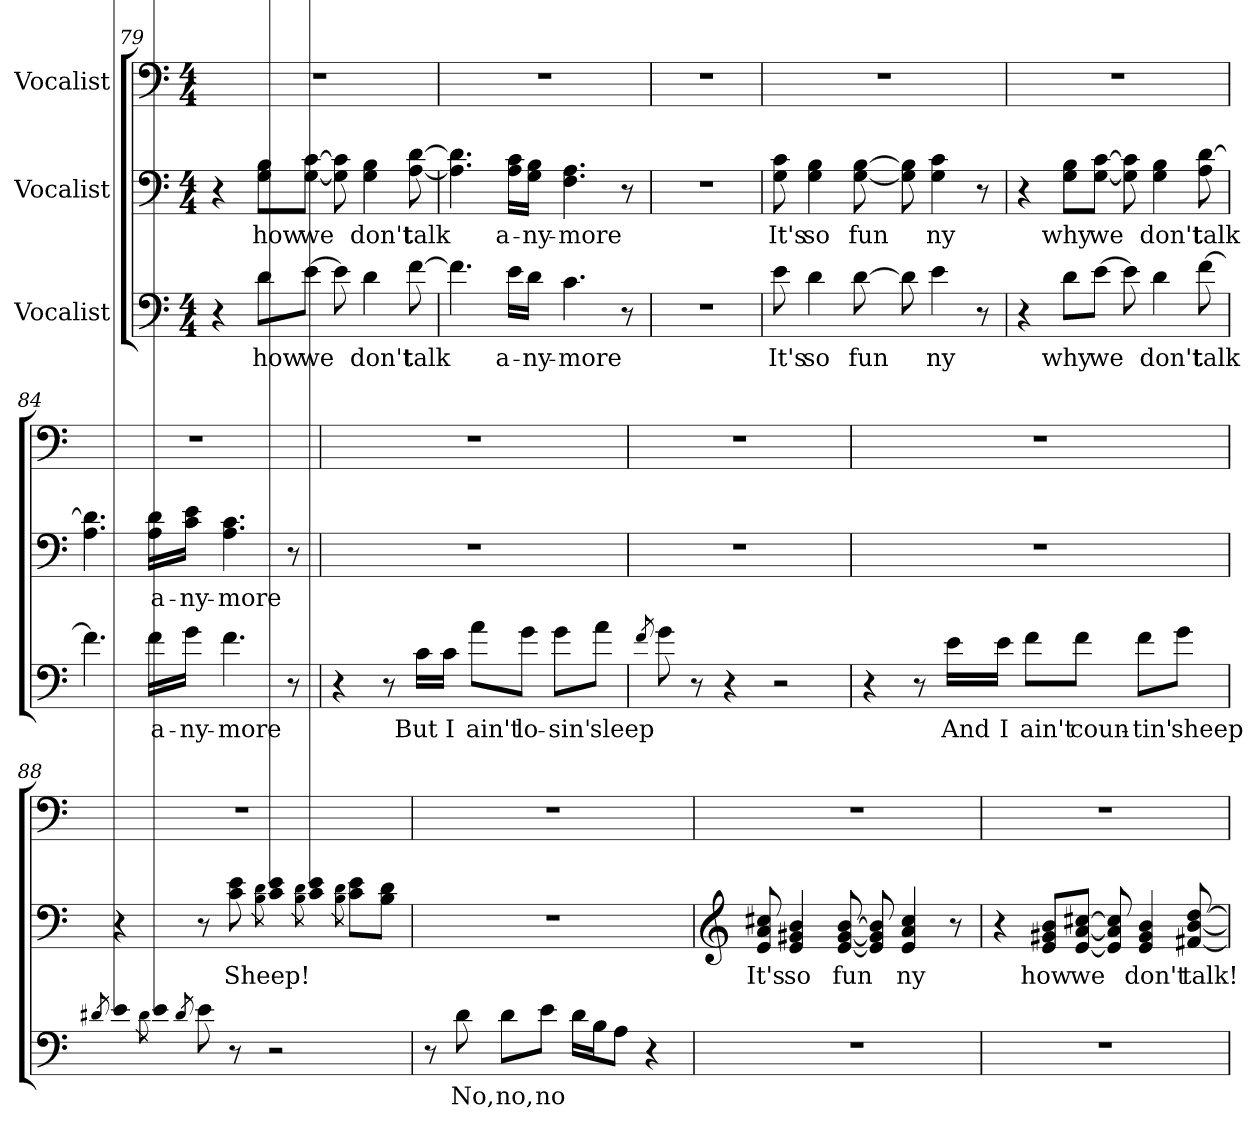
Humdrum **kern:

**kern	**text	**kern	**text	**kern
*part3	*part3	*part2	*part2	*part1
*staff3	*staff3	*staff2	*staff2	*staff1
*I"Vocalist	*	*I"Vocalist	*	*I"Vocalist
*clefF4	*	*clefF4	*	*clefF4
*M4/4	*	*M4/4	*	*M4/4
=79	=79	=79	=79	=79
4r	.	4r	.	1r
8d\L	how	8G\ 8B\L	how	.
[8e\J	we	[8G\ [8c\J	we	.
8e]	_	8G] 8c]	_	.
4d	don't	4G 4B	don't	.
[8f	talk	[8A [8d	talk	.
=80	=80	=80	=80	=80
4.f]	_	4.A] 4.d]	_	1r
16e\LL	a-	16A\ 16c\LL	a-	.
16d\JJ	-ny-	16G\ 16B\JJ	-ny-	.
4.c	-more	4.F 4.A	-more	.
8r	.	8r	.	.
=81	=81	=81	=81	=81
1r	.	1r	.	1r
=82	=82	=82	=82	=82
8e	It's	8G 8c	It's	1r
4d	so	4G 4B	so	.
[8d	fun	[8G [8B	fun	.
8d]	_	8G] 8B]	_	.
4e	ny	4G 4c	ny	.
8r	.	8r	.	.
=83	=83	=83	=83	=83
4r	.	4r	.	1r
8d\L	why	8G\ 8B\L	why	.
[8e\J	we	[8G\ [8c\J	we	.
8e]	_	8G] 8c]	_	.
4d	don't	4G 4B	don't	.
[8f	talk	8A [8d	talk	.
=84	=84	=84	=84	=84
4.f]	_	4.A 4.d]	_	1r
16f\LL	a-	16A\ 16d\LL	a-	.
16g\JJ	-ny-	16c\ 16e\JJ	-ny-	.
4.f	-more	4.A 4.c	-more	.
8r	.	8r	.	.
=85	=85	=85	=85	=85
4r	.	1r	.	1r
8r	.	.	.	.
16c\LL	But	.	.	.
16c\JJ	I	.	.	.
8a\L	ain't	.	.	.
8g\J	lo-	.	.	.
8g\L	-sin'	.	.	.
8a\J	sleep	.	.	.
=86	=86	=86	=86	=86
8qf	_	.	.	.
8g	_	1r	.	1r
8r	.	.	.	.
4r	.	.	.	.
2r	.	.	.	.
=87	=87	=87	=87	=87
4r	.	1r	.	1r
8r	.	.	.	.
16e\LL	And	.	.	.
16e\JJ	I	.	.	.
8f\L	ain't	.	.	.
8f\J	coun-	.	.	.
8f\L	-tin'	.	.	.
8g\J	sheep	.	.	.
=88	=88	=88	=88	=88
8qd#X	_	.	.	.
8e\L	_	4r	.	1r
8qd#\	_	.	.	.
8e\J	_	.	.	.
8qd#	_	.	.	.
8e	_	8r	.	.
8r	.	8c 8e	Sheep!	.
.	.	8qB 8qd	_	.
2r	.	8c\ 8e\L	_	.
.	.	8qB\ 8qd\	_	.
.	.	8c\ 8e\J	_	.
.	.	8qB 8qd	_	.
.	.	8c\ 8e\L	_	.
.	.	8B\ 8d\J	_	.
=89	=89	=89	=89	=89
8r	.	1r	.	1r
8d	No,	.	.	.
8d\L	no,	.	.	.
8e\J	no	.	.	.
16d\LL	_	.	.	.
16B\J	_	.	.	.
8A\J	_	.	.	.
4r	.	.	.	.
=90	=90	=90	=90	=90
*	*	*clefG2	*	*
1r	.	8e 8a 8cc#X	It's	1r
.	.	4e 4g#X 4b	so	.
.	.	[8e [8g# [8b	fun	.
.	.	8e] 8g#] 8b]	_	.
.	.	4e 4a 4cc#	ny	.
.	.	8r	.	.
=91	=91	=91	=91	=91
1r	.	4r	.	1r
.	.	8e/ 8g#X/ 8b/L	how	.
.	.	[8e/ [8a/ [8cc#X/J	we	.
.	.	8e] 8a] 8cc#]	_	.
.	.	4e 4g# 4b	don't	.
.	.	[8f#X [8b [8dd	talk!	.
=	=	=	=	=
*-	*-	*-	*-	*-
